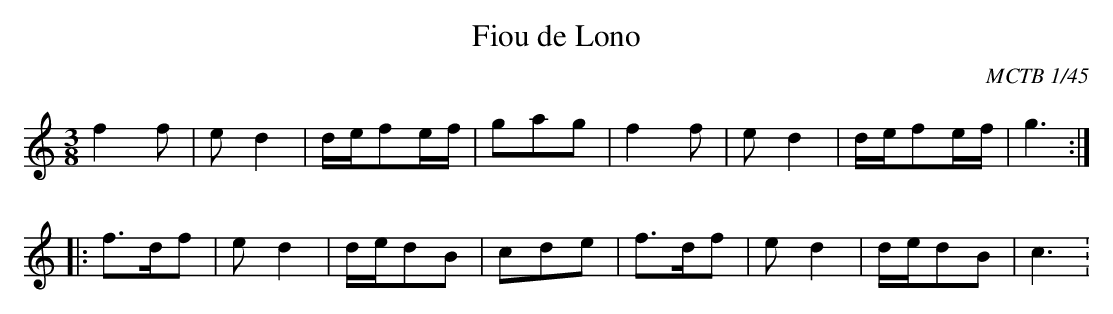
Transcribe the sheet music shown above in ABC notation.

X:1
T:Fiou de Lono
C:MCTB 1/45
M:3/8
L:1/8
K:C
f2f|ed2|d/e/fe/f/|gag|\
f2f|ed2|d/e/fe/f/|g3:|
|:f>df|ed2|d/e/dB|cde|\
f>df|ed2|d/e/dB|c3:
